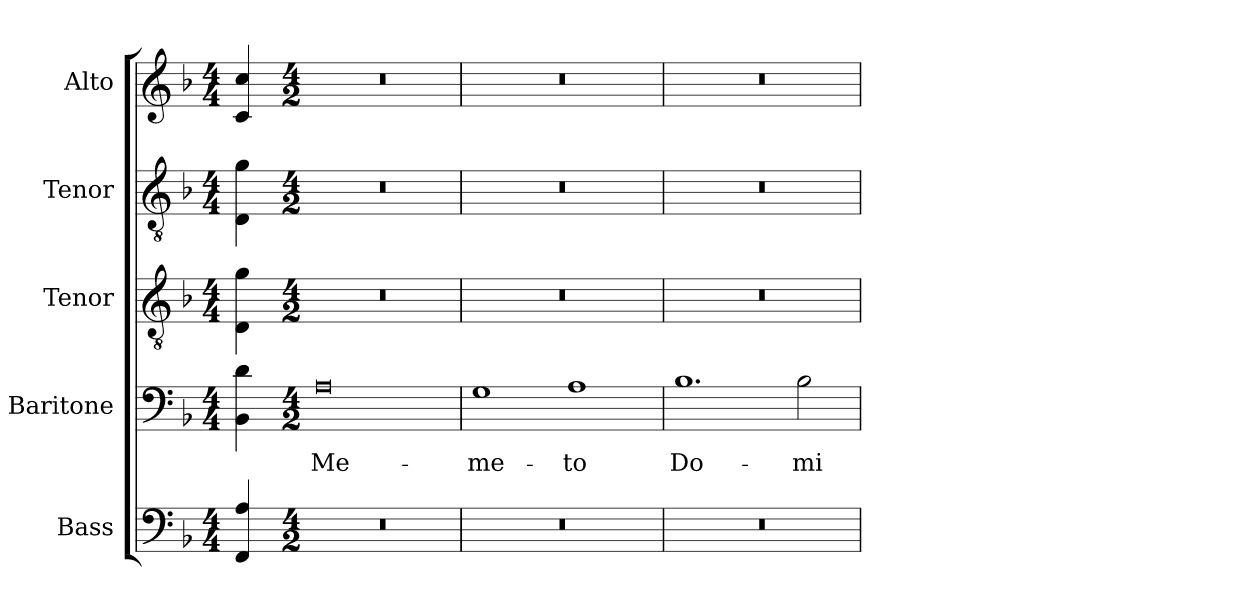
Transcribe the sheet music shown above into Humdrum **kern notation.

**kern	**kern	**text	**kern	**kern	**kern
*part5	*part4	*part4	*part3	*part2	*part1
*staff5	*staff4	*staff4	*staff3	*staff2	*staff1
*I"Bass	*I"Baritone	*	*I"Tenor	*I"Tenor	*I"Alto
*I'B.	*I'Bar.	*	*I'T.	*I'T.	*I'A.
!!LO:PB:g=z
*clefF4	*clefF4	*	*clefGv2	*clefGv2	*clefG2
*	*	*	*ITrd7c12	*ITrd7c12	*
*k[b-]	*k[b-]	*	*k[b-]	*k[b-]	*k[b-]
*F:	*F:	*	*F:	*F:	*F:
*M4/4	*M4/4	*	*M4/4	*M4/4	*M4/4
=	=	=	=	=	=
4FFi/ 4Ai	4BB-i\ 4di	.	4DDi\ 4Gi	4DDi\ 4Gi	4ci/ 4cci
=1-	=1-	=1-	=1-	=1-	=1-
*M4/2	*M4/2	*	*M4/2	*M4/2	*M4/2
!LO:N:vis=1	!	!	!	!	!
!	!	!LO:LY:b:color=#000000	!LO:N:vis=1	!LO:N:vis=1	!LO:N:vis=1
0r	0Ai	Me-	0r	0r	0r
=2	=2	=2	=2	=2	=2
!LO:N:vis=1	!	!	!	!	!
!	!	!LO:LY:b:color=#000000	!LO:N:vis=1	!LO:N:vis=1	!LO:N:vis=1
0r	1Gi	-me-	0r	0r	0r
!	!	!LO:LY:b:color=#000000	!	!	!
.	1Ai	-to	.	.	.
=3	=3	=3	=3	=3	=3
!LO:N:vis=1	!	!	!	!	!
!	!	!LO:LY:b:color=#000000	!LO:N:vis=1	!LO:N:vis=1	!LO:N:vis=1
0r	1.B-i	Do-	0r	0r	0r
!	!	!LO:LY:b:color=#000000	!	!	!
.	2B-i\	-mi-	.	.	.
=	=	=	=	=	=
*-	*-	*-	*-	*-	*-
